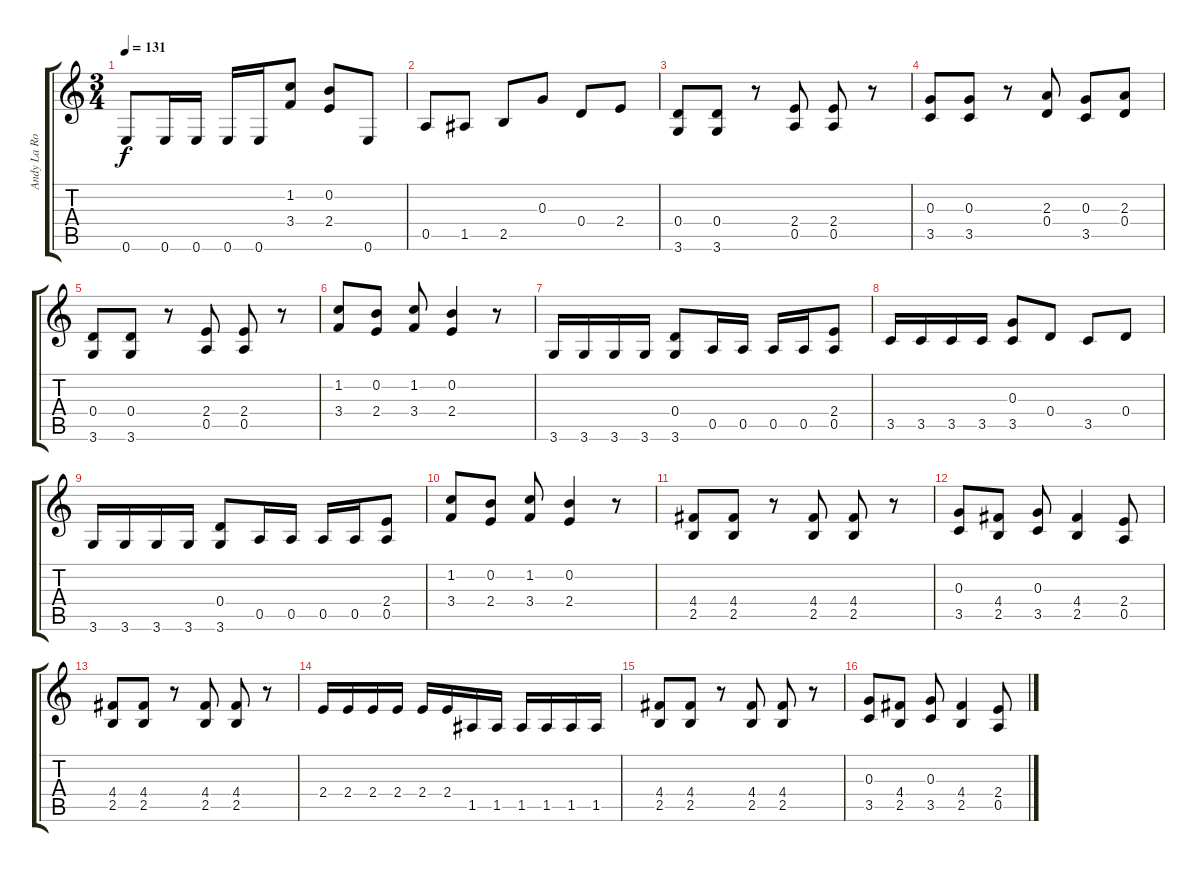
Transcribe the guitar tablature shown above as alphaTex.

\track ("Andy La Rocque" "Andy La Ro") {instrument overdrivenguitar}
\staff {score tabs}
\tuning (E4 B3 G3 D3 A2 E2) {hide}
\ts (3 4)
\tempo 131
\clef g2
\ks c
0.6.8{dy f} 0.6.16 0.6.16 0.6.16 0.6.16 (1.2 3.4).8 (0.2 2.4).8 0.6.8 |
0.5.8 1.5.8 2.5.8 0.3.8 0.4.8 2.4.8 |
(0.4 3.6).8 (0.4 3.6).8 r.8 (2.4 0.5).8 (2.4 0.5).8 r.8 |
(0.3 3.5).8 (0.3 3.5).8 r.8 (2.3 0.4).8 (0.3 3.5).8 (2.3 0.4).8 |
(0.4 3.6).8 (0.4 3.6).8 r.8 (2.4 0.5).8 (2.4 0.5).8 r.8 |
(1.2 3.4).8 (0.2 2.4).8 (1.2 3.4).8 (0.2 2.4).4 r.8 |
3.6.16 3.6.16 3.6.16 3.6.16 (0.4 3.6).8 0.5.16 0.5.16 0.5.16 0.5.16 (2.4 0.5).8 |
3.5.16 3.5.16 3.5.16 3.5.16 (0.3 3.5).8 0.4.8 3.5.8 0.4.8 |
3.6.16 3.6.16 3.6.16 3.6.16 (0.4 3.6).8 0.5.16 0.5.16 0.5.16 0.5.16 (2.4 0.5).8 |
(1.2 3.4).8 (0.2 2.4).8 (1.2 3.4).8 (0.2 2.4).4 r.8 |
(4.4 2.5).8 (4.4 2.5).8 r.8 (4.4 2.5).8 (4.4 2.5).8 r.8 |
(0.3 3.5).8 (4.4 2.5).8 (0.3 3.5).8 (4.4 2.5).4 (2.4 0.5).8 |
(4.4 2.5).8 (4.4 2.5).8 r.8 (4.4 2.5).8 (4.4 2.5).8 r.8 |
2.4.16 2.4.16 2.4.16 2.4.16 2.4.16 2.4.16 1.5.16 1.5.16 1.5.16 1.5.16 1.5.16 1.5.16 |
(4.4 2.5).8 (4.4 2.5).8 r.8 (4.4 2.5).8 (4.4 2.5).8 r.8 |
(0.3 3.5).8 (4.4 2.5).8 (0.3 3.5).8 (4.4 2.5).4 (2.4 0.5).8
